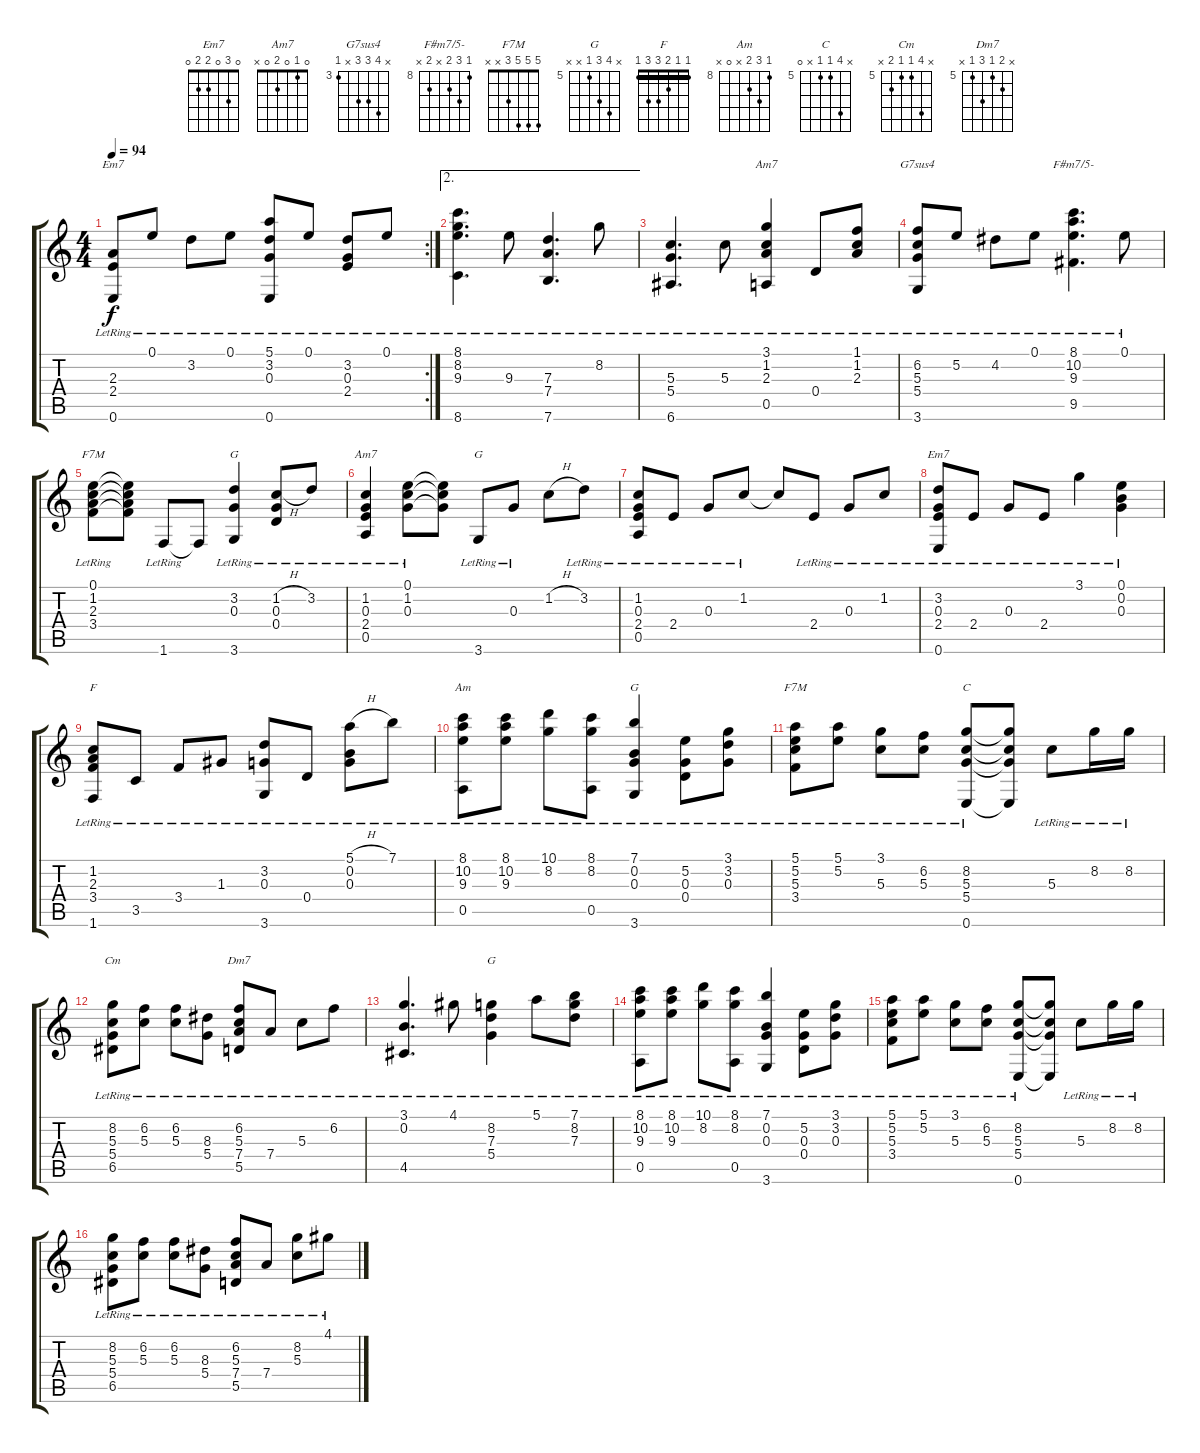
\track "" {instrument acousticguitarnylon}
\staff {score tabs}
\tuning (E4 B3 G3 D3 A2 E2) {hide}
\chord ("Em7" x 3 0 2 2 0)
\chord ("Am7" 3 1 2 x 0 x)
\chord ("G7sus4" x 6 5 5 x 3) {firstfret 3}
\chord ("F#m7/5-" 8 10 9 x 9 x) {firstfret 8}
\chord ("F7M" 0 1 2 3 x x)
\chord ("G" x 3 0 x x 3)
\chord ("Am7" 0 1 0 2 0 x)
\chord ("G" 3 0 0 0 2 3)
\chord ("Em7" 0 3 0 2 2 0)
\chord ("F" 1 1 2 3 3 1) {barre 1}
\chord ("Am" 8 10 9 x 0 x) {firstfret 8}
\chord ("G" 7 0 0 x x 3) {firstfret 3}
\chord ("F7M" 5 5 5 3 x x)
\chord ("C" x 8 5 5 x 0) {firstfret 5}
\chord ("Cm" x 8 5 5 6 x) {firstfret 5}
\chord ("Dm7" x 6 5 7 5 x) {firstfret 5}
\chord ("G" x 8 7 5 x x) {firstfret 5}
\rc 2
\ts (4 4)
\tempo 94
\clef g2
\ks c
(2.3{lr} 2.4{lr} 0.6{lr}).8{ch "Em7" dy f} 0.1{lr}.8 3.2{lr}.8 0.1{lr}.8 (5.1{lr} 3.2{lr} 0.3{lr} 0.6{lr}).8 0.1{lr}.8 (3.2{lr} 0.3{lr} 2.4{lr}).8 0.1{lr}.8 |
\ae 2
(8.1{lr} 8.2{lr} 9.3{lr} 8.6{lr}).4{d} 9.3{lr}.8 (7.3{lr} 7.4{lr} 7.6{lr}).4{d} 8.2{lr}.8 |
(5.3{lr} 5.4{lr} 6.6{lr}).4{d} 5.3{lr}.8 (3.1{lr} 1.2{lr} 2.3{lr} 0.5{lr}).4{ch "Am7"} 0.4{lr}.8 (1.1{lr} 1.2{lr} 2.3{lr}).8 |
(6.2{lr} 5.3{lr} 5.4{lr} 3.6{lr}).8{ch "G7sus4"} 5.2{lr}.8 4.2{lr}.8 0.1{lr}.8 (8.1{lr} 10.2{lr} 9.3{lr} 9.5{lr}).4{d ch "F#m7/5-"} 0.1{lr}.8 |
(0.1{lr} 1.2{lr} 2.3{lr} 3.4{lr}).8{ch "F7M"} (0.1{t} 1.2{t} 2.3{t} 3.4{t}).8 1.6{lr}.8 1.6{t}.8 (3.2{lr} 0.3{lr} 3.6{lr}).4{ch "G"} (1.2{h} 0.3{lr} 0.4{lr}).8 3.2{lr}.8 |
(1.2{lr} 0.3{lr} 2.4{lr} 0.5{lr}).4{ch "Am7"} (0.1{lr} 1.2{lr} 0.3{lr}).8 (0.1{t} 1.2{t} 0.3{t}).8 3.6{lr}.8{ch "G"} 0.3{lr}.8 1.2{h}.8 3.2{lr}.8 |
(1.2{lr} 0.3{lr} 2.4{lr} 0.5{lr}).8 2.4{lr}.8 0.3{lr}.8 1.2{lr}.8 1.2{t}.8 2.4{lr}.8 0.3{lr}.8 1.2{lr}.8 |
(3.2{lr} 0.3{lr} 2.4{lr} 0.6{lr}).8{ch "Em7"} 2.4{lr}.8 0.3{lr}.8 2.4{lr}.8 3.1{lr}.4 (0.1{lr} 0.2{lr} 0.3{lr}).4 |
(1.2{lr} 2.3{lr} 3.4{lr} 1.6{lr}).8{ch "F"} 3.5{lr}.8 3.4{lr}.8 1.3{lr}.8 (3.2{lr} 0.3{lr} 3.6{lr}).8 0.4{lr}.8 (5.1{h} 0.2{lr} 0.3{lr}).8 7.1{lr}.8 |
(8.1{lr} 10.2{lr} 9.3{lr} 0.5{lr}).8{ch "Am"} (8.1{lr} 10.2{lr} 9.3{lr}).8 (10.1{lr} 8.2{lr}).8 (8.1{lr} 8.2{lr} 0.5{lr}).8 (7.1{lr} 0.2{lr} 0.3{lr} 3.6{lr}).4{ch "G"} (5.2{lr} 0.3{lr} 0.4{lr}).8 (3.1{lr} 3.2{lr} 0.3{lr}).8 |
(5.1{lr} 5.2{lr} 5.3{lr} 3.4{lr}).8{ch "F7M"} (5.1{lr} 5.2{lr}).8 (3.1{lr} 5.3{lr}).8 (6.2{lr} 5.3{lr}).8 (8.2{lr} 5.3{lr} 5.4{lr} 0.6{lr}).8{ch "C"} (8.2{t} 5.3{t} 5.4{t} 0.6{t}).8 5.3{lr}.8 8.2{lr}.16 8.2{lr}.16 |
(8.2{lr} 5.3{lr} 5.4{lr} 6.5{lr}).8{ch "Cm"} (6.2{lr} 5.3{lr}).8 (6.2{lr} 5.3{lr}).8 (8.3{lr} 5.4{lr}).8 (6.2{lr} 5.3{lr} 7.4{lr} 5.5{lr}).8{ch "Dm7"} 7.4{lr}.8 5.3{lr}.8 6.2{lr}.8 |
(3.1{lr} 0.2{lr} 4.5{lr}).4{d} 4.1{lr}.8 (8.2{lr} 7.3{lr} 5.4{lr}).4{ch "G"} 5.1{lr}.8 (7.1{lr} 8.2{lr} 7.3{lr}).8 |
(8.1{lr} 10.2{lr} 9.3{lr} 0.5{lr}).8 (8.1{lr} 10.2{lr} 9.3{lr}).8 (10.1{lr} 8.2{lr}).8 (8.1{lr} 8.2{lr} 0.5{lr}).8 (7.1{lr} 0.2{lr} 0.3{lr} 3.6{lr}).4 (5.2{lr} 0.3{lr} 0.4{lr}).8 (3.1{lr} 3.2{lr} 0.3{lr}).8 |
(5.1{lr} 5.2{lr} 5.3{lr} 3.4{lr}).8 (5.1{lr} 5.2{lr}).8 (3.1{lr} 5.3{lr}).8 (6.2{lr} 5.3{lr}).8 (8.2{lr} 5.3{lr} 5.4{lr} 0.6{lr}).8 (8.2{t} 5.3{t} 5.4{t} 0.6{t}).8 5.3{lr}.8 8.2{lr}.16 8.2{lr}.16 |
(8.2{lr} 5.3{lr} 5.4{lr} 6.5{lr}).8 (6.2{lr} 5.3{lr}).8 (6.2{lr} 5.3{lr}).8 (8.3{lr} 5.4{lr}).8 (6.2{lr} 5.3{lr} 7.4{lr} 5.5{lr}).8 7.4{lr}.8 (8.2{lr} 5.3{lr}).8 4.1{lr}.8
